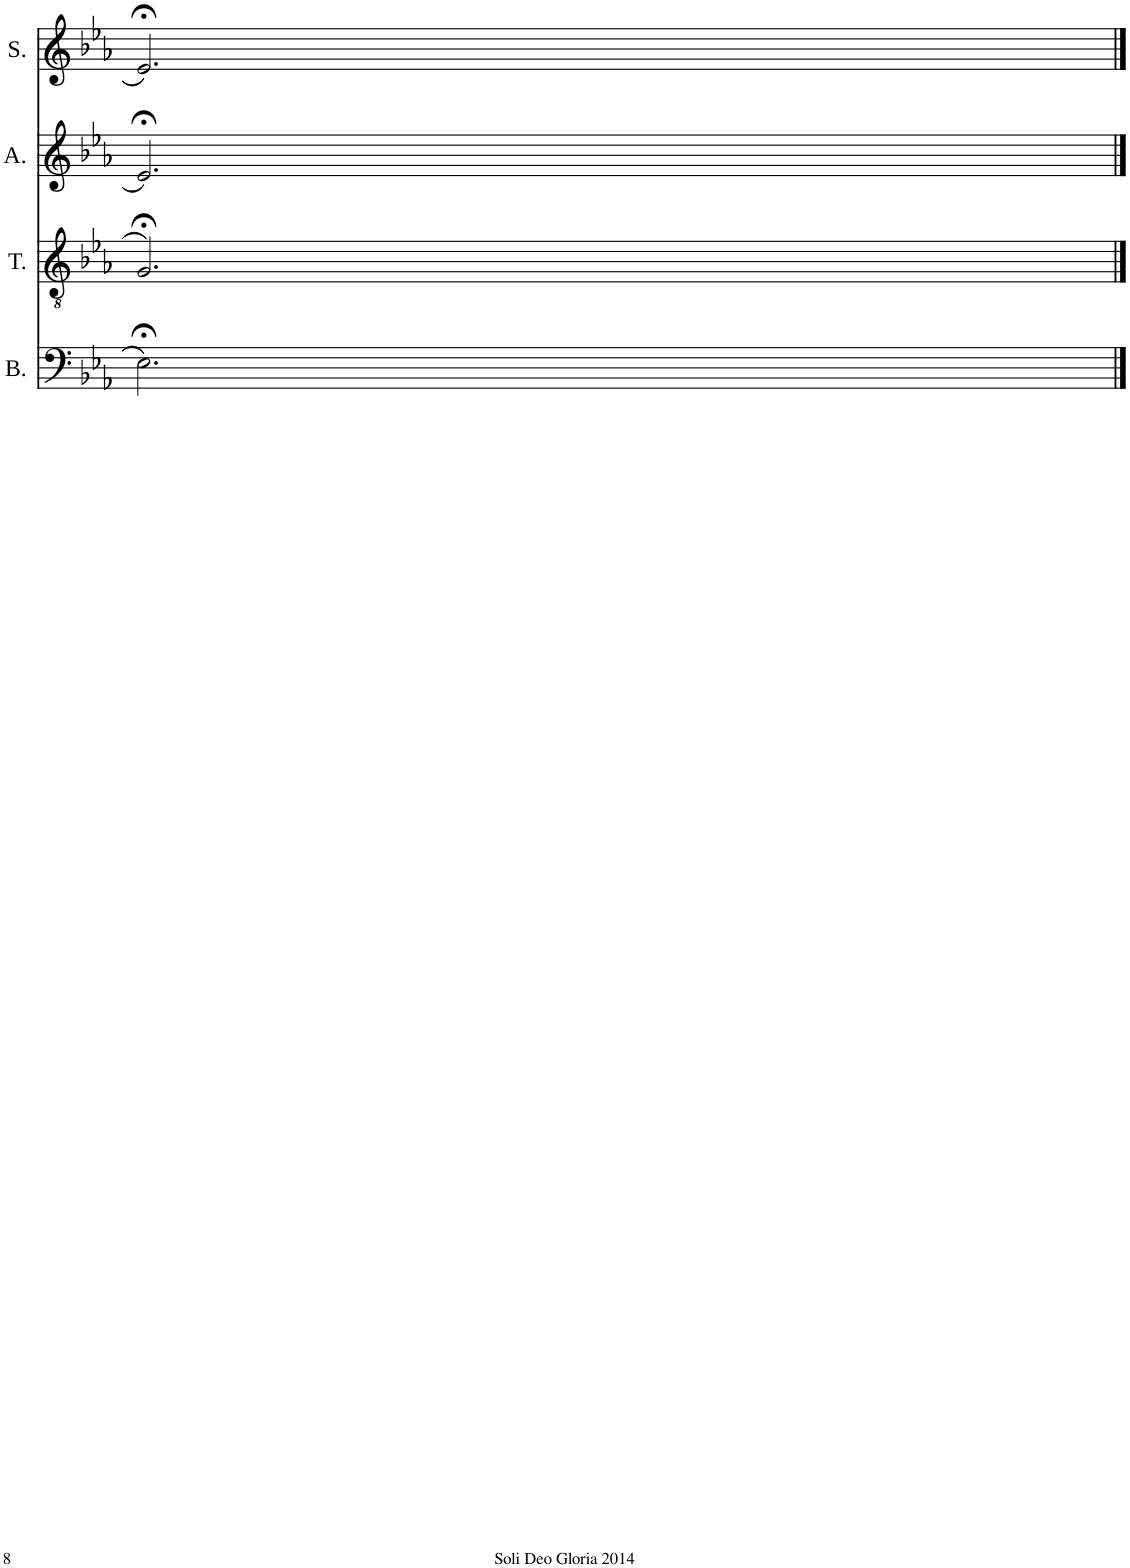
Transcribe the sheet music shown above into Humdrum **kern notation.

**kern	**kern	**kern	**kern
*part4	*part3	*part2	*part1
*staff4	*staff3	*staff2	*staff1
*I"Bass	*I"Tenor	*I"Alto	*I"Soprano
*I'B.	*I'T.	*I'A.	*I'S.
!!LO:PB:g=z
*clefF4	*clefGv2	*clefG2	*clefG2
*k[b-e-a-]	*k[b-e-a-]	*k[b-e-a-]	*k[b-e-a-]
*M3/4	*M3/4	*M3/4	*M3/4
=78	=78	=78	=78
2.E-;<\	2.G;</	2.e-;</	2.e-;</
==	==	==	==
*-	*-	*-	*-
